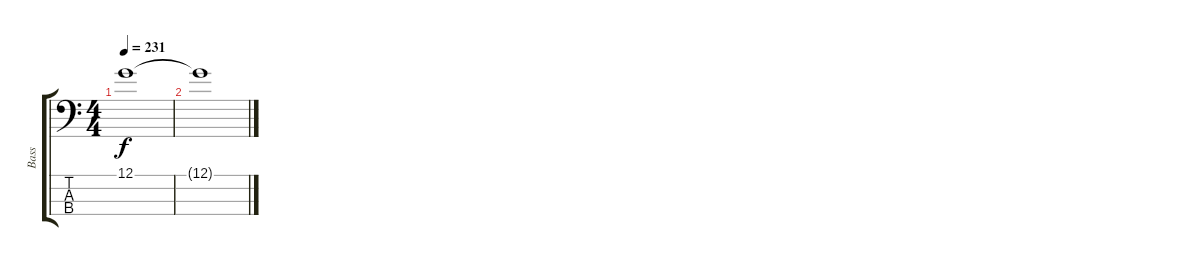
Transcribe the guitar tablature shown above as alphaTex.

\track ("Bass" "Bass") {instrument electricbassfinger}
\staff {score tabs}
\tuning (G2 D2 A1 E1) {hide}
\ts (4 4)
\tempo 231
\clef f4
\ks c
12.1.1{dy f} |
12.1{t}.1
